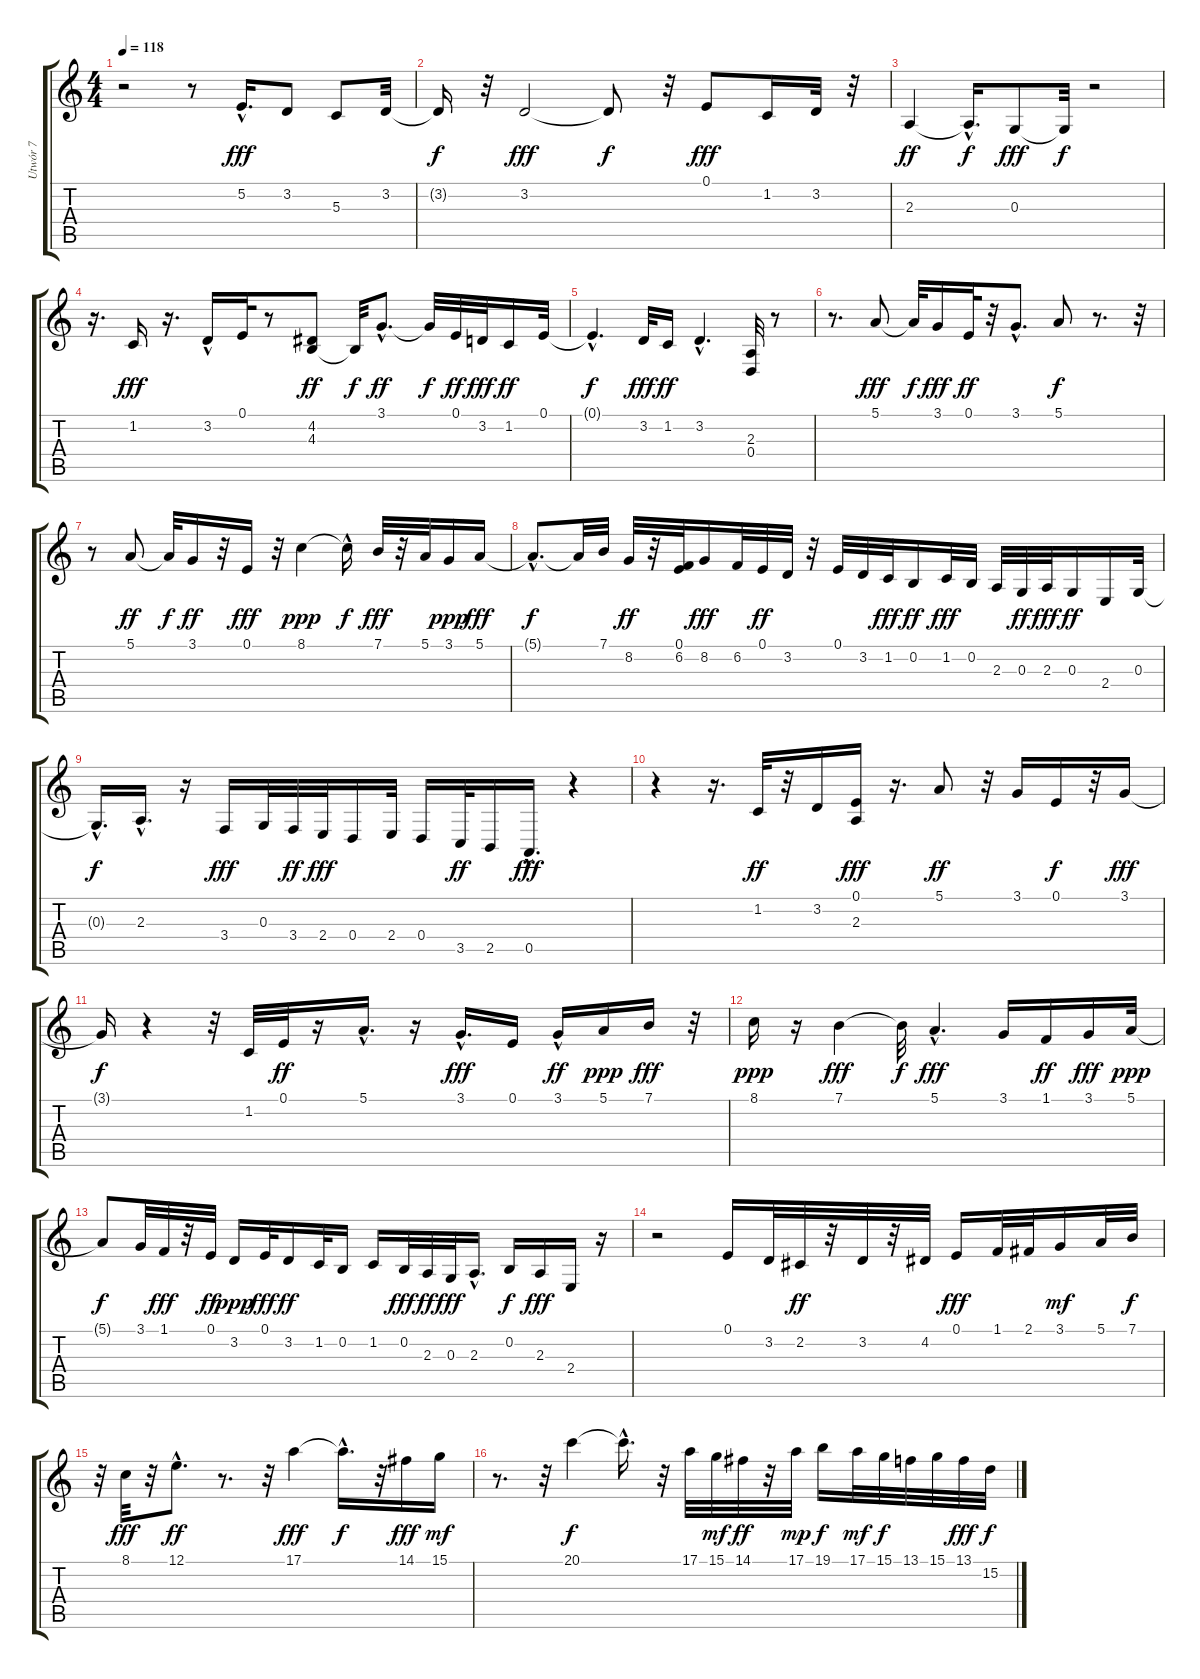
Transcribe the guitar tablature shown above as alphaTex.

\track ("Utwór 7" "Utwór 7") {instrument altosax}
\staff {score tabs}
\tuning (E4 B3 G3 D3 A2 E2) {hide}
\ts (4 4)
\tempo 118
\clef g2
\ks c
r.2{dy fff} r.8 5.2{hac}.16{d} 3.2.8 5.3.8 3.2.32 |
3.2{t}.16{dy f} r.32 3.2.2{dy fff} 3.2{t}.8{dy f} r.32 0.1.8{dy fff} 1.2.16 3.2.32 r.32 |
2.3.4{dy ff} 2.3{hac t}.16{d dy f} 0.3.8{dy fff} 0.3{t}.32{dy f} r.2 |
r.16{d} 1.2.16{dy fff} r.16{d} 3.2{hac}.16 0.1.32 r.8 (4.2 4.3).8{dy ff} 4.3{t}.32{dy f} 3.1{hac}.8{d dy ff} 3.1{t}.32{dy f} 0.1.32{dy ff} 3.2.32{dy fff} 1.2.16{dy ff} 0.1.32 |
0.1{hac t}.4{d dy f} 3.2.32{dy fff} 1.2.16{dy ff} 3.2{hac}.4{d} (2.3 0.4).32 r.8 |
r.8{d} 5.1.8{dy fff} 5.1{t}.32{dy f} 3.1.16{dy fff} 0.1.32{dy ff} r.32 3.1{hac}.8{d} 5.1.8{dy f} r.8{d} r.32 |
r.8 5.1.8{dy ff} 5.1{t}.32{dy f} 3.1.16{dy ff} r.32 0.1.16{dy fff} r.32 8.1.4{dy ppp} 8.1{hac t}.16{dy f} 7.1.32{dy fff} r.32 5.1.32 3.1.16{dy ppp} 5.1.16{dy fff} |
5.1{hac t}.8{d dy f} 5.1{t}.32 7.1.32 8.2.32{dy ff} r.32 (0.1 6.2).32 8.2.16{dy fff} 6.2.32 0.1.32{dy ff} 3.2.32 r.32 0.1.32 3.2.32 1.2.32{dy fff} 0.2.16{dy ff} 1.2.32{dy fff} 0.2.32 2.3.32 0.3.32{dy ff} 2.3.32{dy fff} 0.3.16{dy ff} 2.4.16 0.3.32 |
0.3{hac t}.16{d dy f} 2.3{hac}.16{d} r.16 3.4.16{dy fff} 0.3.32 3.4.32{dy ff} 2.4.32{dy fff} 0.4.16 2.4.32 0.4.16 3.5.32{dy ff} 2.5.16 0.5{hac}.16{d dy fff} r.4 |
r.4 r.16{d} 1.2.32{dy ff} r.32 3.2.16 (0.1 2.3).16{dy fff} r.16{d} 5.1.8{dy ff} r.32 3.1.16 0.1.16{dy f} r.32 3.1.16{dy fff} |
3.1{t}.16{dy f} r.4 r.32 1.2.32 0.1.32{dy ff} r.16 5.1{hac}.16{d} r.16 3.1{hac}.16{d dy fff} 0.1.16 3.1{hac}.16{dy ff} 5.1.16{dy ppp} 7.1.16{dy fff} r.32 |
8.1.16{dy ppp} r.16 7.1.4{dy fff} 7.1{t}.32{dy f} 5.1{hac}.4{d dy fff} 3.1.16 1.1.16{dy ff} 3.1.16{dy fff} 5.1.32{dy ppp} |
5.1{t}.8{dy f} 3.1.32 1.1.32{dy fff} r.32 0.1.32{dy ff} 3.2.16{dy ppp} 0.1.32{dy fff} 3.2.16{dy ff} 1.2.32 0.2.16 1.2.16 0.2.32{dy fff} 2.3.32{dy ff} 0.3.32{dy fff} 2.3{hac}.16{d} 0.2.16{dy f} 2.3.16{dy fff} 2.4.16 r.16 |
r.2 0.1.16 3.2.32 2.2.32{dy ff} r.32 3.2.32 r.32 4.2.32 0.1.16{dy fff} 1.1.32 2.1.32 3.1.16{dy mf} 5.1.32 7.1.32{dy f} |
r.32 8.1.32{dy fff} r.32 12.1{hac}.8{d dy ff} r.8{d} r.32 17.1.4{dy fff} 17.1{hac t}.16{d dy f} r.32 14.1.16{dy fff} 15.1.16{dy mf} |
r.8{d} r.32 20.1.4{dy f} 20.1{hac t}.16{d} r.32 17.1.32 15.1.32{dy mf} 14.1.32{dy ff} r.32 17.1.32{dy mp} 19.1.16{dy f} 17.1.32{dy mf} 15.1.32{dy f} 13.1.32 15.1.32 13.1.32{dy fff} 15.2.32{dy f}
